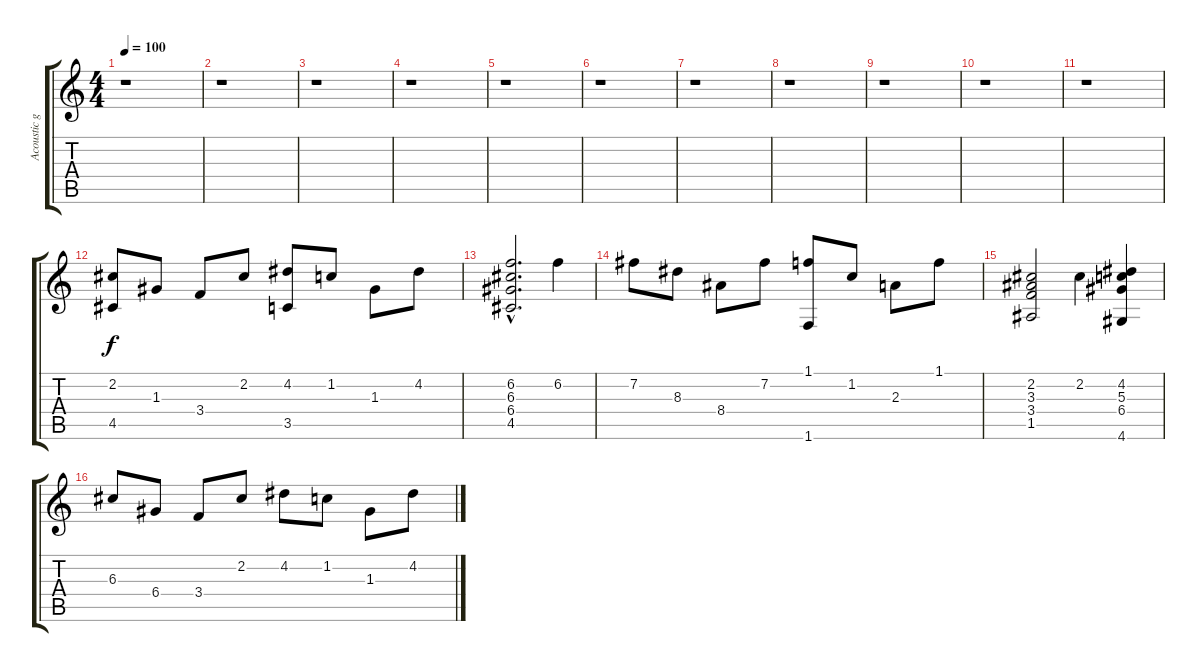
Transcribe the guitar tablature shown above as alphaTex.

\track ("Acoustic guitar" "Acoustic g") {instrument acousticguitarsteel}
\staff {score tabs}
\tuning (E4 B3 G3 D3 A2 E2) {hide}
\ts (4 4)
\tempo 100
\clef g2
\ks c
r.1{dy f instrument acousticguitarsteel} |
r.1 |
r.1 |
r.1 |
r.1 |
r.1 |
r.1 |
r.1 |
r.1 |
r.1 |
r.1 |
(2.2 4.5).8 1.3.8 3.4.8 2.2.8 (4.2 3.5).8 1.2.8 1.3.8 4.2.8 |
(6.2{hac} 6.3{hac} 6.4{hac} 4.5{hac}).2{d} 6.2.4 |
7.2.8 8.3.8 8.4.8 7.2.8 (1.1 1.6).8 1.2.8 2.3.8 1.1.8 |
(2.2 3.3 3.4 1.5).2 2.2.4 (4.2 5.3 6.4 4.6).4 |
6.3.8 6.4.8 3.4.8 2.2.8 4.2.8 1.2.8 1.3.8 4.2.8
